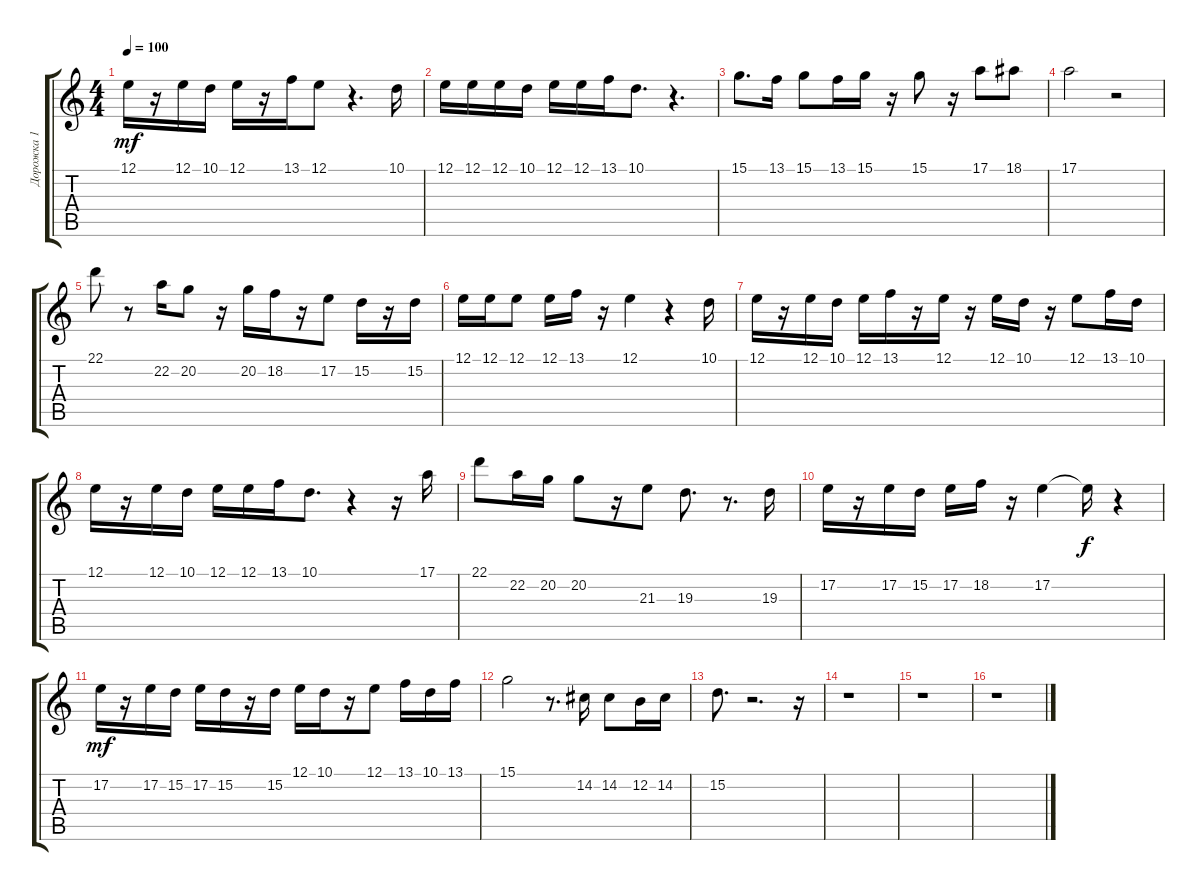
\track ("Дорожка 1" "Дорожка 1") {instrument acousticgrandpiano}
\staff {score tabs}
\tuning (E4 B3 G3 D3 A2 E2) {hide}
\ts (4 4)
\tempo 100
\clef g2
\ks c
12.1.16{dy mf} r.16 12.1.16 10.1.16 12.1.16 r.16 13.1.16 12.1.8 r.4{d} 10.1.16 |
12.1.16 12.1.16 12.1.16 10.1.16 12.1.16 12.1.16 13.1.16 10.1.8{d} r.4{d} |
15.1.8{d} 13.1.16 15.1.8 13.1.16 15.1.16 r.16 15.1.8 r.16 17.1.8 18.1.8 |
17.1.2 r.2 |
22.1.8 r.8 22.2.16 20.2.8 r.16 20.2.16 18.2.16 r.16 17.2.8 15.2.16 r.16 15.2.16 |
12.1.16 12.1.16 12.1.8 12.1.16 13.1.16 r.16 12.1.4 r.4 10.1.16 |
12.1.16 r.16 12.1.16 10.1.16 12.1.16 13.1.16 r.16 12.1.16 r.16 12.1.16 10.1.16 r.16 12.1.8 13.1.16 10.1.16 |
12.1.16 r.16 12.1.16 10.1.16 12.1.16 12.1.16 13.1.16 10.1.8{d} r.4 r.16 17.1.16 |
22.1.8 22.2.16 20.2.16 20.2.8 r.16 21.3.8 19.3.8{d} r.8{d} 19.3.16 |
17.2.16 r.16 17.2.16 15.2.16 17.2.16 18.2.16 r.16 17.2.4 17.2{t}.16{dy f} r.4 |
17.2.16{dy mf} r.16 17.2.16 15.2.16 17.2.16 15.2.16 r.16 15.2.16 12.1.16 10.1.16 r.16 12.1.8 13.1.16 10.1.16 13.1.16 |
15.1.2 r.8{d} 14.2.16 14.2.8 12.2.16 14.2.16 |
15.2.8{d} r.2{d} r.16 |
r.1 |
r.1 |
r.1
